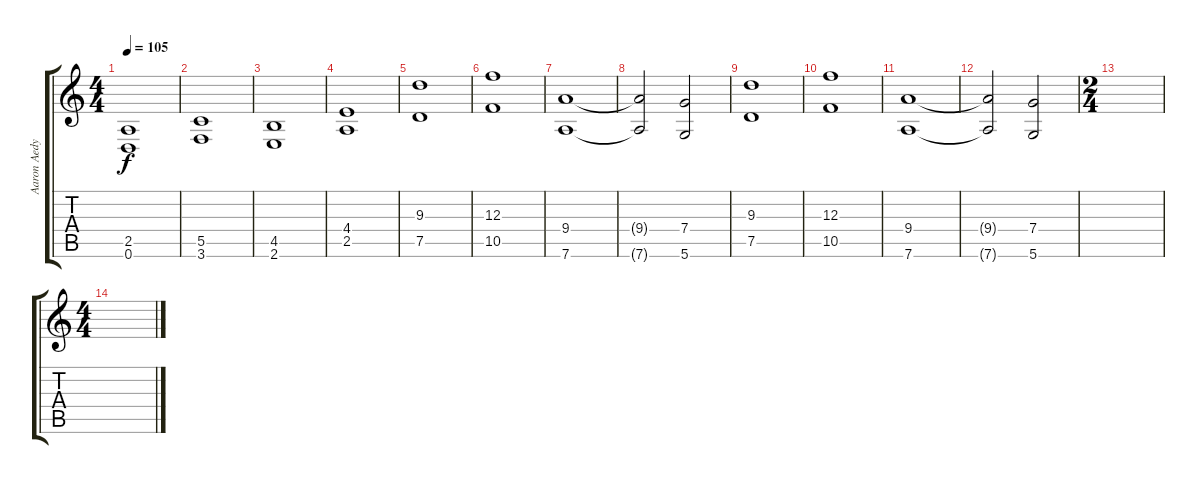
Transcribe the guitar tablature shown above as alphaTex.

\track ("Aaron Aedy" "Aaron Aedy") {instrument distortionguitar}
\staff {score tabs}
\tuning (D4 A3 F3 C3 G2 D2) {hide}
\ts (4 4)
\tempo 105
\clef g2
\ks c
(2.5 0.6).1{dy f} |
(5.5 3.6).1 |
(4.5 2.6).1 |
(4.4 2.5).1 |
(9.3 7.5).1 |
(12.3 10.5).1 |
(9.4 7.6).1 |
(9.4{t} 7.6{t}).2 (7.4 5.6).2 |
(9.3 7.5).1 |
(12.3 10.5).1 |
(9.4 7.6).1 |
(9.4{t} 7.6{t}).2 (7.4 5.6).2 |
\ts (2 4)
|
\ts (4 4)
